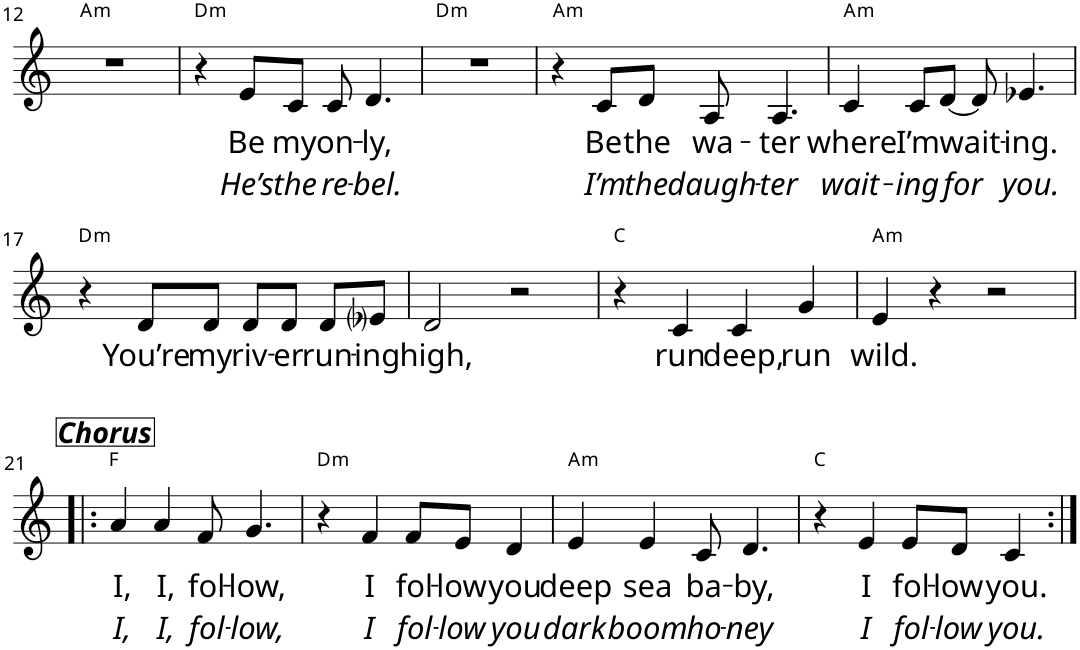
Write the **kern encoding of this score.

**kern	**text	**text	**harte
*part1	*part1	*part1	*part1
*staff1	*staff1	*staff1	*
*I"Stimme	*	*	*
*I'St.	*	*	*
!!LO:PB:g=z
*clefG2	*	*	*
*k[]	*	*	*
=12	=12	=12	=12
!	!	!	!LO:H:kt=m
1r	.	.	A:min
=13	=13	=13	=13
!	!	!	!LO:H:kt=m
4r	.	.	D:min
!	!LO:LY:b	!LO:LY:b	!
8e/L	Be	He’s	.
!	!LO:LY:b	!LO:LY:b	!
8c/J	my	the	.
!	!LO:LY:b	!LO:LY:b	!
8c/	on-	re-	.
!	!LO:LY:b	!LO:LY:b	!
4.d/	-ly,	-bel.	.
=14	=14	=14	=14
!	!	!	!LO:H:kt=m
1r	.	.	D:min
=15	=15	=15	=15
!	!	!	!LO:H:kt=m
4r	.	.	A:min
!	!LO:LY:b	!LO:LY:b	!
8c/L	Be	I’m	.
!	!LO:LY:b	!LO:LY:b	!
8d/J	the	the	.
!	!LO:LY:b	!LO:LY:b	!
8A/	wa-	daugh-	.
!	!LO:LY:b	!LO:LY:b	!
4.A/	-ter	-ter	.
=16	=16	=16	=16
!	!LO:LY:b	!LO:LY:b	!LO:H:kt=m
4c/	where	wait-	A:min
!	!LO:LY:b	!LO:LY:b	!
8c/L	I’m	-ing	.
!	!LO:LY:b	!LO:LY:b	!
[8d/J	wait-	for	.
8d/]	.	.	.
!	!LO:LY:b	!LO:LY:b	!
4.e-X/	-ing.	you.	.
!!LO:LB:g=z
=17	=17	=17	=17
!	!	!	!LO:H:kt=m
4r	.	.	D:min
!	!LO:LY:b	!	!
8d/L	You’re	.	.
!	!LO:LY:b	!	!
8d/J	my	.	.
!	!LO:LY:b	!	!
8d/L	riv-	.	.
!	!LO:LY:b	!	!
8d/J	-er	.	.
!	!LO:LY:b	!	!
8d/L	run-	.	.
!	!LO:LY:b	!	!
8e-i/J	-ing	.	.
=18	=18	=18	=18
!	!LO:LY:b	!	!
2d/	high,	.	.
2r	.	.	.
=19	=19	=19	=19
4r	.	.	C:maj
!	!LO:LY:b	!	!
4c/	run	.	.
!	!LO:LY:b	!	!
4c/	deep,	.	.
!	!LO:LY:b	!	!
4g/	run	.	.
=20	=20	=20	=20
!	!LO:LY:b	!	!LO:H:kt=m
4e/	wild.	.	A:min
4r	.	.	.
2r	.	.	.
!!LO:LB:g=z
=21!|:	=21!|:	=21!|:	=21!|:
!LO:TX:a:Bi:t=Chorus	!	!	!
!	!LO:LY:b	!LO:LY:b	!
4a/	I,	I,	F:maj
!	!LO:LY:b	!LO:LY:b	!
4a/	I,	I,	.
!	!LO:LY:b	!LO:LY:b	!
8f/	fol-	fol-	.
!	!LO:LY:b	!LO:LY:b	!
4.g/	-low,	-low,	.
=22	=22	=22	=22
!	!	!	!LO:H:kt=m
4r	.	.	D:min
!	!LO:LY:b	!LO:LY:b	!
4f/	I	I	.
!	!LO:LY:b	!LO:LY:b	!
8f/L	fol-	fol-	.
!	!LO:LY:b	!LO:LY:b	!
8e/J	-low	-low	.
!	!LO:LY:b	!LO:LY:b	!
4d/	you	you	.
=23	=23	=23	=23
!	!LO:LY:b	!LO:LY:b	!LO:H:kt=m
4e/	deep	dark	A:min
!	!LO:LY:b	!LO:LY:b	!
4e/	sea	boom	.
!	!LO:LY:b	!LO:LY:b	!
8c/	ba-	ho-	.
!	!LO:LY:b	!LO:LY:b	!
4.d/	-by,	-ney	.
=24	=24	=24	=24
4r	.	.	C:maj
!	!LO:LY:b	!LO:LY:b	!
4e/	I	I	.
!	!LO:LY:b	!LO:LY:b	!
8e/L	fol-	fol-	.
!	!LO:LY:b	!LO:LY:b	!
8d/J	-low	-low	.
!	!LO:LY:b	!LO:LY:b	!
4c/	you.	you.	.
=:|!	=:|!	=:|!	=:|!
*-	*-	*-	*-
